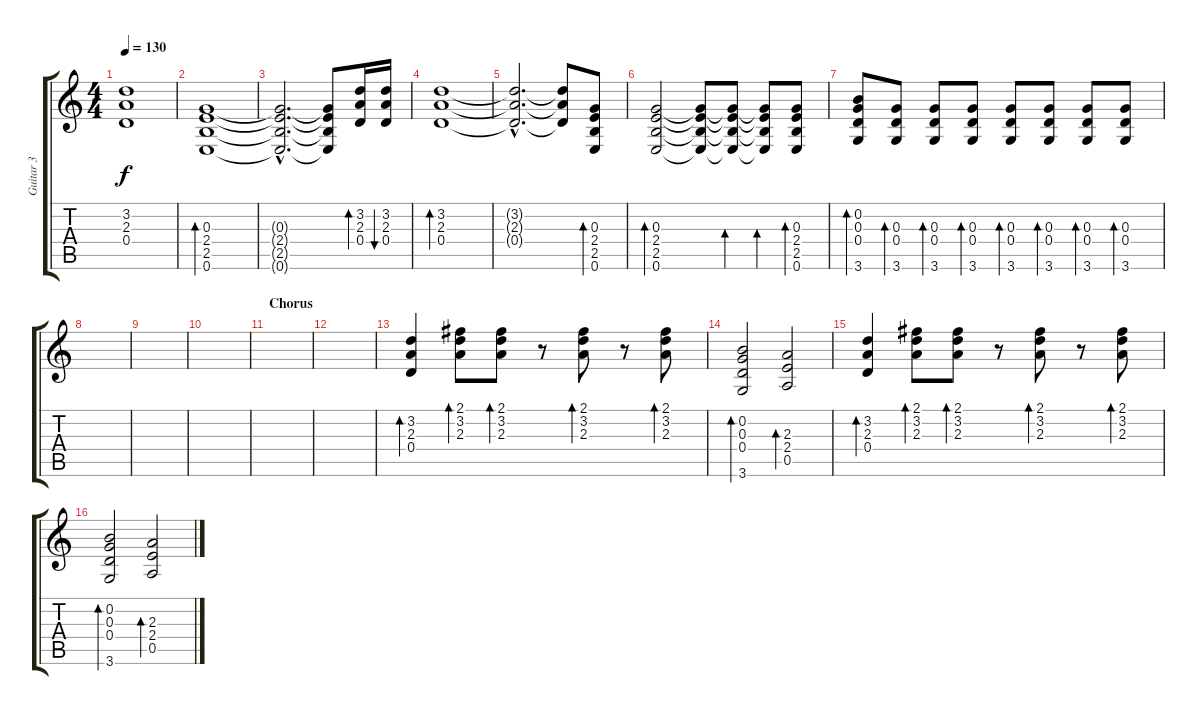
\track ("Guitar 3" "Guitar 3") {instrument distortionguitar}
\staff {score tabs}
\tuning (E4 B3 G3 D3 A2 E2) {hide}
\ts (4 4)
\tempo 130
\clef g2
\ks c
(3.2{t} 2.3{t} 0.4{t}).1{dy f} |
(0.3 2.4 2.5 0.6).1{bd 60 volume 9} |
(0.3{hac t} 2.4{hac t} 2.5{hac t} 0.6{hac t}).2{d volume 5} (0.3{t} 2.4{t} 2.5{t} 0.6{t}).8 (3.2 2.3 0.4).16{bd 60 volume 9} (3.2 2.3 0.4).16{bu 60} |
(3.2 2.3 0.4).1{bd 60 volume 3} |
(3.2{hac t} 2.3{hac t} 0.4{hac t}).2{d} (3.2{t} 2.3{t} 0.4{t}).8 (0.3 2.4 2.5 0.6).8{bd 60 volume 9} |
(0.3 2.4 2.5 0.6).2{bd 60 volume 9} (0.3{t} 2.4{t} 2.5{t} 0.6{t}).8 (0.3{t} 2.4{t} 2.5{t} 0.6{t}).8{bd 60} (0.3{t} 2.4{t} 2.5{t} 0.6{t}).8{bd 60} (0.3 2.4 2.5 0.6).8{bd 60} |
(0.2 0.3 0.4 3.6).8{bd 60} (0.3 0.4 3.6).8{bd 60} (0.3 0.4 3.6).8{bd 60} (0.3 0.4 3.6).8{bd 60} (0.3 0.4 3.6).8{bd 60} (0.3 0.4 3.6).8{bd 60} (0.3 0.4 3.6).8{bd 60} (0.3 0.4 3.6).8{bd 60} |
\section ("" "")
|
|
|
\section ("" "Chorus")
|
|
(3.2 2.3 0.4).4{bd 60} (2.1 3.2 2.3).8{bd 60} (2.1 3.2 2.3).8{bd 60} r.8 (2.1 3.2 2.3).8{bd 60} r.8 (2.1 3.2 2.3).8{bd 60} |
(0.2 0.3 0.4 3.6).2{bd 60} (2.3 2.4 0.5).2{bd 60} |
(3.2 2.3 0.4).4{bd 60} (2.1 3.2 2.3).8{bd 60} (2.1 3.2 2.3).8{bd 60} r.8 (2.1 3.2 2.3).8{bd 60} r.8 (2.1 3.2 2.3).8{bd 60} |
(0.2 0.3 0.4 3.6).2{bd 60} (2.3 2.4 0.5).2{bd 60}
